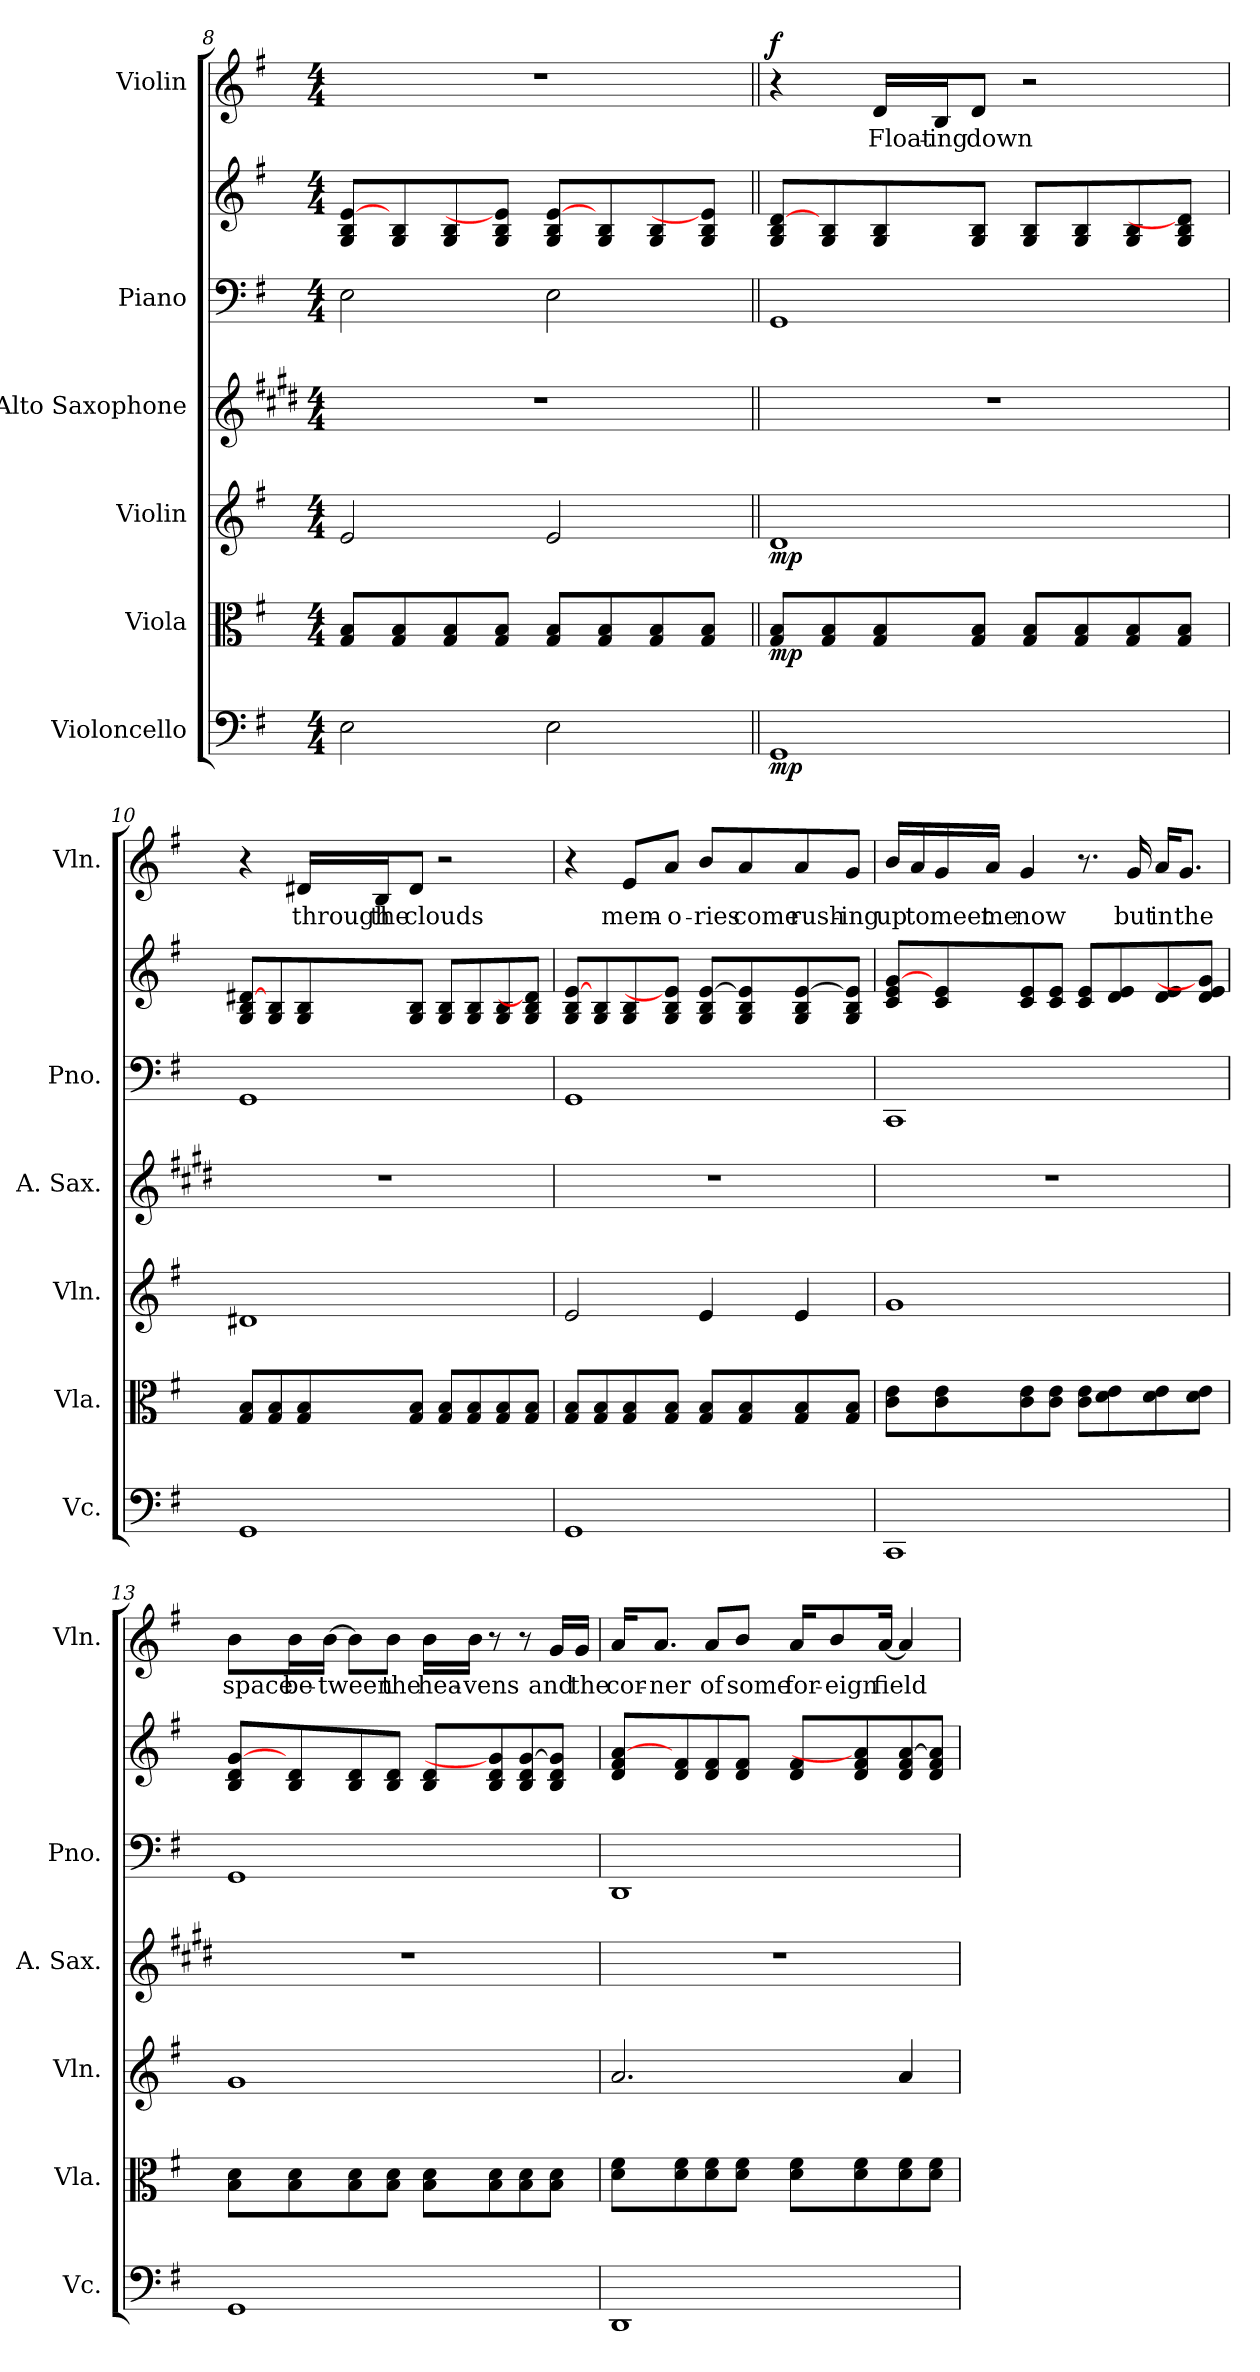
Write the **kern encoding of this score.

**kern	**dynam	**kern	**dynam	**kern	**dynam	**kern	**kern	**kern	**kern	**text	**dynam
*part6	*part6	*part5	*part5	*part4	*part4	*part3	*part2	*part2	*part1	*part1	*part1
*staff7	*staff7	*staff6	*staff6	*staff5	*staff5	*staff4	*staff3	*staff2	*staff1	*staff1	*staff1
*I"Violoncello	*	*I"Viola	*	*I"Violin	*	*I"Alto Saxophone	*I"Piano	*	*I"Violin	*	*
*I'Vc.	*	*I'Vla.	*	*I'Vln.	*	*I'A. Sax.	*I'Pno.	*	*I'Vln.	*	*
*clefF4	*	*clefC3	*	*clefG2	*	*clefG2	*clefF4	*clefG2	*clefG2	*	*
*	*	*	*	*	*	*ITrd5c9	*	*	*	*	*
*k[f#]	*	*k[f#]	*	*k[f#]	*	*k[f#]	*k[f#]	*k[f#]	*k[f#]	*	*
*M4/4	*	*M4/4	*	*M4/4	*	*M4/4	*M4/4	*M4/4	*M4/4	*	*
=8	=8	=8	=8	=8	=8	=8	=8	=8	=8	=8	=8
2E\	.	8G/ 8B/L	.	2e/	.	1r	2E\	8G/ 8B/ [8e/L	1r	.	.
.	.	8G/ 8B/	.	.	.	.	.	8G/ 8B/	.	.	.
.	.	8G/ 8B/	.	.	.	.	.	8G/ 8B/	.	.	.
.	.	8G/ 8B/J	.	.	.	.	.	8G/ 8B/ 8e/]J	.	.	.
2E\	.	8G/ 8B/L	.	2e/	.	.	2E\	8G/ 8B/ [8e/L	.	.	.
.	.	8G/ 8B/	.	.	.	.	.	8G/ 8B/	.	.	.
.	.	8G/ 8B/	.	.	.	.	.	8G/ 8B/	.	.	.
.	.	8G/ 8B/J	.	.	.	.	.	8G/ 8B/ 8e/]J	.	.	.
=9||	=9||	=9||	=9||	=9||	=9||	=9||	=9||	=9||	=9||	=9||	=9||
!	!LO:DY:b	!	!LO:DY:b	!	!LO:DY:b	!	!	!	!	!	!LO:DY:b
1GG	mp	8G/ 8B/L	mp	1d	mp	1r	1GG	8G/ 8B/ [8d/L	4r	.	f
.	.	8G/ 8B/	.	.	.	.	.	8G/ 8B/	.	.	.
.	.	8G/ 8B/	.	.	.	.	.	8G/ 8B/	16d/LL	Float-	.
.	.	.	.	.	.	.	.	.	16B/J	-ing	.
.	.	8G/ 8B/J	.	.	.	.	.	8G/ 8B/J	8d/J	down	.
.	.	8G/ 8B/L	.	.	.	.	.	8G/ 8B/L	2r	.	.
.	.	8G/ 8B/	.	.	.	.	.	8G/ 8B/	.	.	.
.	.	8G/ 8B/	.	.	.	.	.	8G/ 8B/	.	.	.
.	.	8G/ 8B/J	.	.	.	.	.	8G/ 8B/ 8d/]J	.	.	.
!!LO:LB:g=z
=10	=10	=10	=10	=10	=10	=10	=10	=10	=10	=10	=10
1GG	.	8G/ 8B/L	.	1d#X	.	1r	1GG	8G/ 8B/ [8d#X/L	4r	.	.
.	.	8G/ 8B/	.	.	.	.	.	8G/ 8B/	.	.	.
.	.	8G/ 8B/	.	.	.	.	.	8G/ 8B/	16d#X/LL	through	.
.	.	.	.	.	.	.	.	.	16B/J	the	.
.	.	8G/ 8B/J	.	.	.	.	.	8G/ 8B/J	8d#/J	clouds	.
.	.	8G/ 8B/L	.	.	.	.	.	8G/ 8B/L	2r	.	.
.	.	8G/ 8B/	.	.	.	.	.	8G/ 8B/	.	.	.
.	.	8G/ 8B/	.	.	.	.	.	8G/ 8B/	.	.	.
.	.	8G/ 8B/J	.	.	.	.	.	8G/ 8B/ 8d#/]J	.	.	.
=11	=11	=11	=11	=11	=11	=11	=11	=11	=11	=11	=11
1GG	.	8G/ 8B/L	.	2e/	.	1r	1GG	8G/ 8B/ [8e/L	4r	.	.
.	.	8G/ 8B/	.	.	.	.	.	8G/ 8B/	.	.	.
.	.	8G/ 8B/	.	.	.	.	.	8G/ 8B/	8e/L	mem-	.
.	.	8G/ 8B/J	.	.	.	.	.	8G/ 8B/ 8e/]J	8a/J	-o-	.
.	.	8G/ 8B/L	.	4e/	.	.	.	8G/ 8B/ [8e/L	8b/L	-ries	.
.	.	8G/ 8B/	.	.	.	.	.	8G/ 8B/ 8e/]	8a/	come	.
.	.	8G/ 8B/	.	4e/	.	.	.	8G/ 8B/ [8e/	8a/	rush-	.
.	.	8G/ 8B/J	.	.	.	.	.	8G/ 8B/ 8e/]J	8g/J	-ing	.
=12	=12	=12	=12	=12	=12	=12	=12	=12	=12	=12	=12
1CC	.	8c\ 8e\L	.	1g	.	1r	1CC	8c/ 8e/ [8g/L	16b/LL	up	.
.	.	.	.	.	.	.	.	.	16a/	to	.
.	.	8c\ 8e\	.	.	.	.	.	8c/ 8e/	16g/	meet	.
.	.	.	.	.	.	.	.	.	16a/JJ	me	.
.	.	8c\ 8e\	.	.	.	.	.	8c/ 8e/	4g/	now	.
.	.	8c\ 8e\J	.	.	.	.	.	8c/ 8e/J	.	.	.
.	.	8c\ 8e\L	.	.	.	.	.	8c/ 8e/L	8.r	.	.
.	.	8d\ 8e\	.	.	.	.	.	8d/ 8e/	.	.	.
.	.	.	.	.	.	.	.	.	16g/	but	.
.	.	8d\ 8e\	.	.	.	.	.	8d/ 8e/	16a/KL	in	.
.	.	.	.	.	.	.	.	.	8.g/J	the	.
.	.	8d\ 8e\J	.	.	.	.	.	8d/ 8e/ 8g/]J	.	.	.
!!LO:PB:g=z
=13	=13	=13	=13	=13	=13	=13	=13	=13	=13	=13	=13
1GG	.	8B\ 8d\L	.	1g	.	1r	1GG	8B/ 8d/ [8g/L	8b\L	space	.
.	.	8B\ 8d\	.	.	.	.	.	8B/ 8d/	16b\L	be-	.
.	.	.	.	.	.	.	.	.	[16b\JJ	-tween	.
.	.	8B\ 8d\	.	.	.	.	.	8B/ 8d/	8b\L]	.	.
.	.	8B\ 8d\J	.	.	.	.	.	8B/ 8d/J	8b\J	the	.
.	.	8B\ 8d\L	.	.	.	.	.	8B/ 8d/L	16b\LL	hea-	.
.	.	.	.	.	.	.	.	.	16b\JJ	-vens	.
.	.	8B\ 8d\	.	.	.	.	.	8B/ 8d/ 8g/]	8r	.	.
.	.	8B\ 8d\	.	.	.	.	.	8B/ 8d/ [8g/	8r	.	.
.	.	8B\ 8d\J	.	.	.	.	.	8B/ 8d/ 8g/]J	16g/LL	and	.
.	.	.	.	.	.	.	.	.	16g/JJ	the	.
=14	=14	=14	=14	=14	=14	=14	=14	=14	=14	=14	=14
1DD	.	8d\ 8f#\L	.	2.a/	.	1r	1DD	8d/ 8f#/ [8a/L	16a/KL	cor-	.
.	.	.	.	.	.	.	.	.	8.a/J	-ner	.
.	.	8d\ 8f#\	.	.	.	.	.	8d/ 8f#/	.	.	.
.	.	8d\ 8f#\	.	.	.	.	.	8d/ 8f#/	8a/L	of	.
.	.	8d\ 8f#\J	.	.	.	.	.	8d/ 8f#/J	8b/J	some	.
.	.	8d\ 8f#\L	.	.	.	.	.	8d/ 8f#/L	16a/KL	for-	.
.	.	.	.	.	.	.	.	.	8b/	-eign	.
.	.	8d\ 8f#\	.	.	.	.	.	8d/ 8f#/ 8a/]	.	.	.
.	.	.	.	.	.	.	.	.	[16a/Jk	field	.
.	.	8d\ 8f#\	.	4a/	.	.	.	8d/ 8f#/ [8a/	4a/]	.	.
.	.	8d\ 8f#\J	.	.	.	.	.	8d/ 8f#/ 8a/]J	.	.	.
=	=	=	=	=	=	=	=	=	=	=	=
*-	*-	*-	*-	*-	*-	*-	*-	*-	*-	*-	*-
